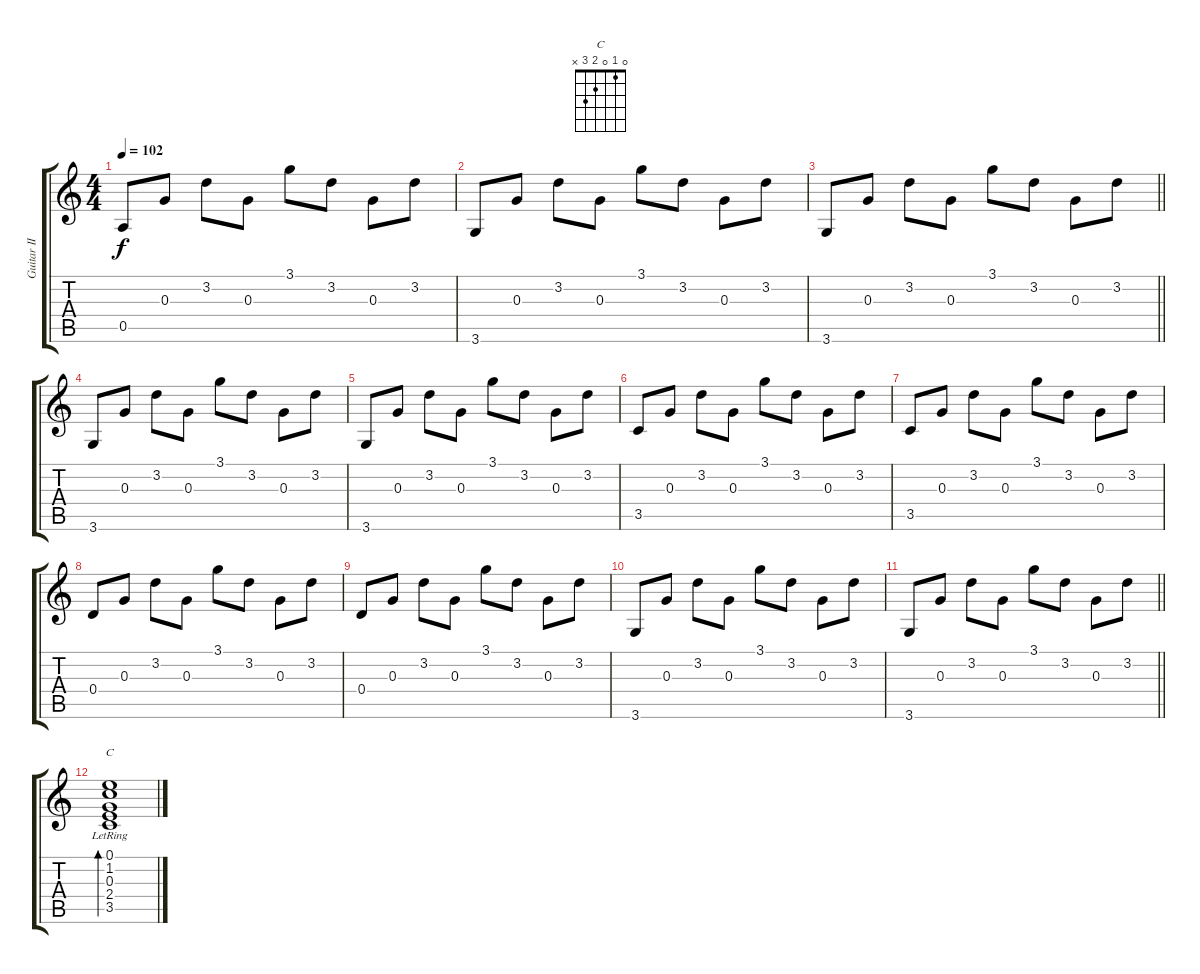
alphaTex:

\track ("Guitar II" "Guitar II") {instrument acousticguitarsteel}
\staff {score tabs}
\tuning (E4 B3 G3 D3 A2 E2) {hide}
\chord ("C" 0 1 0 2 3 x)
\ts (4 4)
\tempo 102
\clef g2
\ks c
0.5.8{dy f} 0.3.8 3.2.8 0.3.8 3.1.8 3.2.8 0.3.8 3.2.8 |
3.6.8 0.3.8 3.2.8 0.3.8 3.1.8 3.2.8 0.3.8 3.2.8 |
\barLineRight lightlight
3.6.8 0.3.8 3.2.8 0.3.8 3.1.8 3.2.8 0.3.8 3.2.8 |
3.6.8 0.3.8 3.2.8 0.3.8 3.1.8 3.2.8 0.3.8 3.2.8 |
3.6.8 0.3.8 3.2.8 0.3.8 3.1.8 3.2.8 0.3.8 3.2.8 |
3.5.8 0.3.8 3.2.8 0.3.8 3.1.8 3.2.8 0.3.8 3.2.8 |
3.5.8 0.3.8 3.2.8 0.3.8 3.1.8 3.2.8 0.3.8 3.2.8 |
0.4.8 0.3.8 3.2.8 0.3.8 3.1.8 3.2.8 0.3.8 3.2.8 |
0.4.8 0.3.8 3.2.8 0.3.8 3.1.8 3.2.8 0.3.8 3.2.8 |
3.6.8 0.3.8 3.2.8 0.3.8 3.1.8 3.2.8 0.3.8 3.2.8 |
\barLineRight lightlight
3.6.8 0.3.8 3.2.8 0.3.8 3.1.8 3.2.8 0.3.8 3.2.8 |
(0.1 1.2 0.3{lr} 2.4 3.5).1{bd 240 ch "C"}
